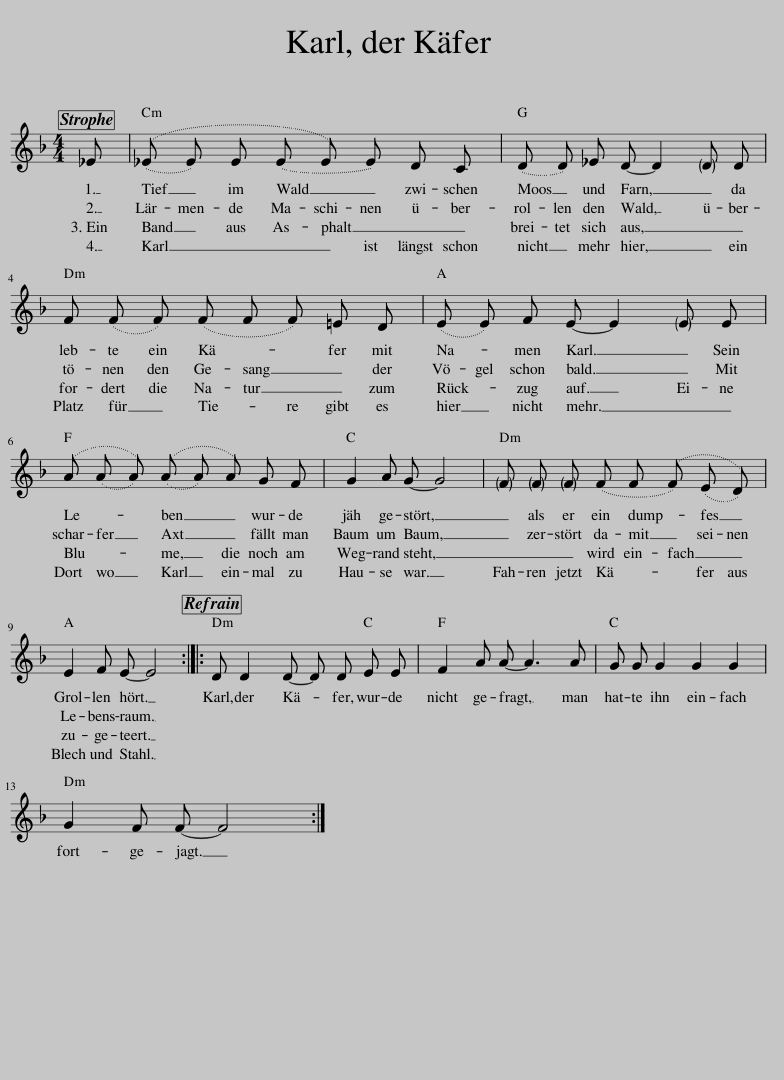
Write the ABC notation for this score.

X:1
L:1/8
M:4/4
I:linebreak $
K:F
V:1 treble
V:1
 _E | ((_E E) E (E E) E) D C | (D D) _E D- D2 D D |$ F (F F) (F F F) =E D | (E E) F E- E2 E E |$ %5
 (A (A A)) ((A A) A) G F | G2 A G- G4 | F F F (F F (F) (E D)) |$ E2 F E- E4 :: D D2 D- D D E E | %10
 F2 A A- A3 A | G G G2 G2 G2 |$ G2 F F- F4 :| %13
